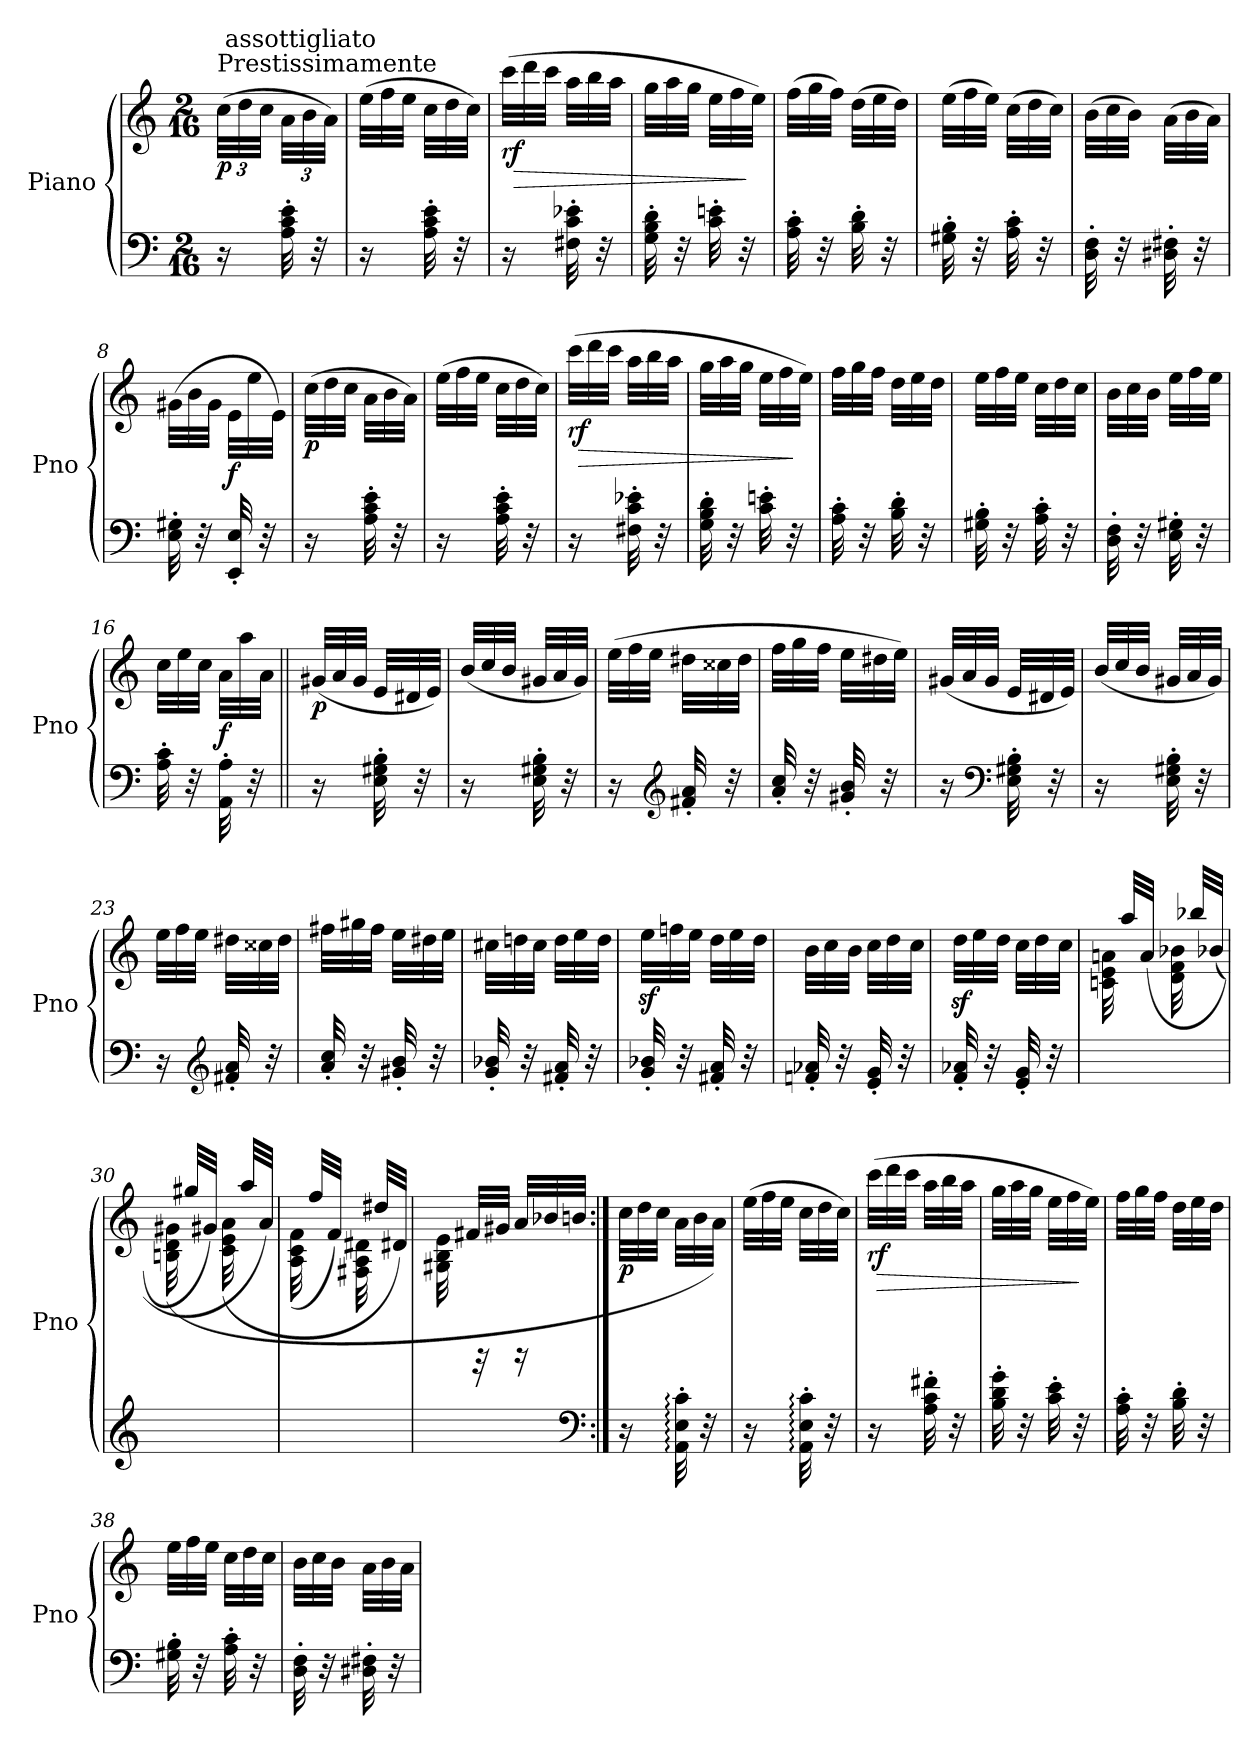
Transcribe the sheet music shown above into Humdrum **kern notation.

**kern	**kern	**dynam
*part1	*part1	*part1
*staff2	*staff1	*staff1/2
*I"Piano	*	*
*I'Pno	*	*
*clefF4	*clefG2	*
*k[]	*k[]	*
*C:	*C:	*
*M2/16	*M2/16	*
*MM80	*MM80	*
*	*Xbrackettup	*
=1	=1	=1
!	!LO:TX:a:t=Prestissimamente	!
!	!LO:TX:a:t= assottigliato	!
!	!	!LO:DY:b
16r	(48cc\LLL	p
.	48dd\	.
.	48cc\JJJ	.
32A\' 32c\' 32e\'	48a\LLL	.
.	48b\	.
32r	.	.
.	48a\JJJ)	.
=2	=2	=2
*	*Xtuplet	*
16r	(48ee\LLL	.
.	48ff\	.
.	48ee\JJJ	.
32A\' 32c\' 32e\'	48cc\LLL	.
.	48dd\	.
32r	.	.
.	48cc\JJJ)	.
=3	=3	=3
!	!	!LO:DY:b
16r	(48ccc\LLL	rf
!	!	!LO:HP:b
.	48ddd\	>
.	48ccc\JJJ	.
32F#X\' 32c\' 32e-X\'	48aa\LLL	.
.	48bb\	.
32r	.	.
.	48aa\JJJ	.
=4	=4	=4
32G\' 32B\' 32d\'	48gg\LLL	.
.	48aa\	.
32r	.	.
.	48gg\JJJ	.
32c\' 32en\'	48ee\LLL	.
.	48ff\	.
32r	.	.
.	48ee\JJJ)	]
=5	=5	=5
32A\' 32c\'	(48ff\LLL	.
.	48gg\	.
32r	.	.
.	48ff\JJJ)	.
32B\' 32d\'	(48dd\LLL	.
.	48ee\	.
32r	.	.
.	48dd\JJJ)	.
!!LO:LB:g=z
=6	=6	=6
32G#X\' 32B\'	(48ee\LLL	.
.	48ff\	.
32r	.	.
.	48ee\JJJ)	.
32A\' 32c\'	(48cc\LLL	.
.	48dd\	.
32r	.	.
.	48cc\JJJ)	.
=7	=7	=7
32D\' 32F\'	(48b\LLL	.
.	48cc\	.
32r	.	.
.	48b\JJJ)	.
32D#X\' 32F#X\'	(48a\LLL	.
.	48b\	.
32r	.	.
.	48a\JJJ)	.
=8	=8	=8
32E\' 32G#X\'	(48g#X\LLL	.
.	48b\	.
32r	.	.
.	48g#\JJJ	.
!	!	!LO:DY:b
32EE/' 32E/'	48e\LLL	f
.	48ee\	.
32r	.	.
.	48e\JJJ)	.
=9	=9	=9
!	!	!LO:DY:b
16r	(48cc\LLL	p
.	48dd\	.
.	48cc\JJJ	.
32A\' 32c\' 32e\'	48a\LLL	.
.	48b\	.
32r	.	.
.	48a\JJJ)	.
=10	=10	=10
16r	(48ee\LLL	.
.	48ff\	.
.	48ee\JJJ	.
32A\' 32c\' 32e\'	48cc\LLL	.
.	48dd\	.
32r	.	.
.	48cc\JJJ)	.
=11	=11	=11
!	!	!LO:DY:b
16r	(48ccc\LLL	rf
!	!	!LO:HP:b
.	48ddd\	>
.	48ccc\JJJ	.
32F#X\' 32c\' 32e-X\'	48aa\LLL	.
.	48bb\	.
32r	.	.
.	48aa\JJJ	.
=12	=12	=12
32G\' 32B\' 32d\'	48gg\LLL	.
.	48aa\	.
32r	.	.
.	48gg\JJJ	.
32c\' 32en\'	48ee\LLL	.
.	48ff\	.
32r	.	.
.	48ee\JJJ)	]
!!LO:LB:g=z
=13	=13	=13
32A\' 32c\'	48ff\LLL	.
.	48gg\	.
32r	.	.
.	48ff\JJJ	.
32B\' 32d\'	48dd\LLL	.
.	48ee\	.
32r	.	.
.	48dd\JJJ	.
=14	=14	=14
32G#X\' 32B\'	48ee\LLL	.
.	48ff\	.
32r	.	.
.	48ee\JJJ	.
32A\' 32c\'	48cc\LLL	.
.	48dd\	.
32r	.	.
.	48cc\JJJ	.
=15	=15	=15
32D\' 32F\'	48b\LLL	.
.	48cc\	.
32r	.	.
.	48b\JJJ	.
32E\' 32G#X\'	48ee\LLL	.
.	48ff\	.
32r	.	.
.	48ee\JJJ	.
=16	=16	=16
32A\' 32c\'	48cc\LLL	.
.	48ee\	.
32r	.	.
.	48cc\JJJ	.
!	!	!LO:DY:b
32AA\' 32A\'	48a\LLL	f
.	48aa\	.
32r	.	.
.	48a\JJJ	.
=17||	=17||	=17||
!	!	!LO:DY:b
16r	(48g#X/LLL	p
.	48a/	.
.	48g#/JJJ	.
32E\' 32G#X\' 32B\'	48e/LLL	.
.	48d#X/	.
32r	.	.
.	48e/JJJ)	.
=18	=18	=18
16r	(48b/LLL	.
.	48cc/	.
.	48b/JJJ	.
32E\' 32G#X\' 32B\'	48g#X/LLL	.
.	48a/	.
32r	.	.
.	48g#/JJJ)	.
!!LO:LB:g=z
=19	=19	=19
16r	(48ee\LLL	.
.	48ff\	.
.	48ee\JJJ	.
*clefG2	*	*
32f#X/' 32a/'	48dd#X\LLL	.
.	48cc##X\	.
32r	.	.
.	48dd#\JJJ	.
=20	=20	=20
32a/' 32cc/'	48ff\LLL	.
.	48gg\	.
32r	.	.
.	48ff\JJJ	.
32g#X/' 32b/'	48ee\LLL	.
.	48dd#X\	.
32r	.	.
.	48ee\JJJ)	.
=21	=21	=21
16r	(48g#X/LLL	.
.	48a/	.
.	48g#/JJJ	.
*clefF4	*	*
32E\' 32G#X\' 32B\'	48e/LLL	.
.	48d#X/	.
32r	.	.
.	48e/JJJ)	.
=22	=22	=22
16r	(48b/LLL	.
.	48cc/	.
.	48b/JJJ	.
32E\' 32G#X\' 32B\'	48g#X/LLL	.
.	48a/	.
32r	.	.
.	48g#/JJJ)	.
=23	=23	=23
16r	48ee\LLL	.
.	48ff\	.
.	48ee\JJJ	.
*clefG2	*	*
32f#X/' 32a/'	48dd#X\LLL	.
.	48cc##X\	.
32r	.	.
.	48dd#\JJJ	.
=24	=24	=24
32a/' 32cc/'	48ff#X\LLL	.
.	48gg#X\	.
32r	.	.
.	48ff#\JJJ	.
32g#X/' 32b/'	48ee\LLL	.
.	48dd#X\	.
32r	.	.
.	48ee\JJJ	.
!!LO:LB:g=z
=25	=25	=25
32g/' 32b-X/'	48cc#X\LLL	.
.	48ddn\	.
32r	.	.
.	48cc#\JJJ	.
32f#X/' 32a/'	48dd\LLL	.
.	48ee\	.
32r	.	.
.	48dd\JJJ	.
=26	=26	=26
32g/' 32b-X/'	48eez<\LLL	.
.	48ffn\	.
32r	.	.
.	48ee\JJJ	.
32f#X/' 32a/'	48dd\LLL	.
.	48ee\	.
32r	.	.
.	48dd\JJJ	.
=27	=27	=27
32fn/' 32a-X/'	48b\LLL	.
.	48cc\	.
32r	.	.
.	48b\JJJ	.
32e/' 32g/'	48cc\LLL	.
.	48dd\	.
32r	.	.
.	48cc\JJJ	.
=28	=28	=28
32f/' 32a-X/'	48ddz<\LLL	.
.	48ee\	.
32r	.	.
.	48dd\JJJ	.
32e/' 32g/'	48cc\LLL	.
.	48dd\	.
32r	.	.
.	48cc\JJJ	.
=29	=29	=29
*	*^	*
32ryy	48ryy	(32cn\ 32e\ 32an\	.
.	48aa/LLL	.	.
32ryy	.	32ryy	.
.	(48a/JJJ	.	.
32ryy	48ryy	(32d\ 32f\ 32b-X\	.
.	48bb-X/LLL	.	.
32ryy	.	32ryy	.
.	(48b-X/JJJ	.	.
=30	=30	=30	=30
32ryy	48ryy	(32Bn\ 32d\ 32g#X\	.
.	48gg#X/LLL	.	.
32ryy	.	32ryy	.
.	48g#X/JJJ)	.	.
32ryy	48ryy	(32c\ 32e\ 32a\	.
.	48aa/LLL	.	.
32ryy	.	32ryy	.
.	48a/JJJ)	.	.
!!LO:PB:g=z	!!
=31	=31	=31	=31
32ryy	48ryy	(32A\ 32c\ 32f\	.
.	48ff/LLL	.	.
32ryy	.	32ryy	.
.	48f/JJJ)	.	.
32ryy	48ryy	32F#X\ 32A\ 32d#X\	.
.	48dd#X/LLL	.	.
32ryy	.	32ryy	.
.	48d#X/JJJ)	.	.
=32	=32	=32	=32
32ryy	48ryy	32G#X\ 32B\ 32e\	.
.	48f#X/LLL	.	.
32rggg	.	16.ryy	.
.	48g#X/JJJ	.	.
16rbbb	48a/LLL	.	.
.	48b-X/	.	.
.	48bn/JJJ	.	.
*	*v	*v	*
*clefF4	*	*
=33:|!	=33:|!	=33:|!
!	!	!LO:DY:b
16r	48cc\LLL	p
.	48dd\	.
.	48cc\JJJ	.
32AA\:' 32E\:' 32c\:'	48a\LLL	.
.	48b\	.
32r	.	.
.	48a\JJJ)	.
=34	=34	=34
16r	(48ee\LLL	.
.	48ff\	.
.	48ee\JJJ	.
32AA\:' 32E\:' 32c\:'	48cc\LLL	.
.	48dd\	.
32r	.	.
.	48cc\JJJ)	.
=35	=35	=35
!	!	!LO:DY:b
16r	(48ccc\LLL	rf
!	!	!LO:HP:b
.	48ddd\	>
.	48ccc\JJJ	.
32A\' 32c\' 32f#X\'	48aa\LLL	.
.	48bb\	.
32r	.	.
.	48aa\JJJ	.
=36	=36	=36
32B\' 32d\' 32g\'	48gg\LLL	.
.	48aa\	.
32r	.	.
.	48gg\JJJ	.
32c\' 32e\'	48ee\LLL	.
.	48ff\	.
32r	.	.
.	48ee\JJJ)	]
!!LO:LB:g=z
=37	=37	=37
32A\' 32c\'	48ff\LLL	.
.	48gg\	.
32r	.	.
.	48ff\JJJ	.
32B\' 32d\'	48dd\LLL	.
.	48ee\	.
32r	.	.
.	48dd\JJJ	.
=38	=38	=38
32G#X\' 32B\'	48ee\LLL	.
.	48ff\	.
32r	.	.
.	48ee\JJJ	.
32A\' 32c\'	48cc\LLL	.
.	48dd\	.
32r	.	.
.	48cc\JJJ	.
=39	=39	=39
32D\' 32F\'	48b\LLL	.
.	48cc\	.
32r	.	.
.	48b\JJJ	.
32D#X\' 32F#X\'	48a\LLL	.
.	48b\	.
32r	.	.
.	48a\JJJ	.
=	=	=
*-	*-	*-
